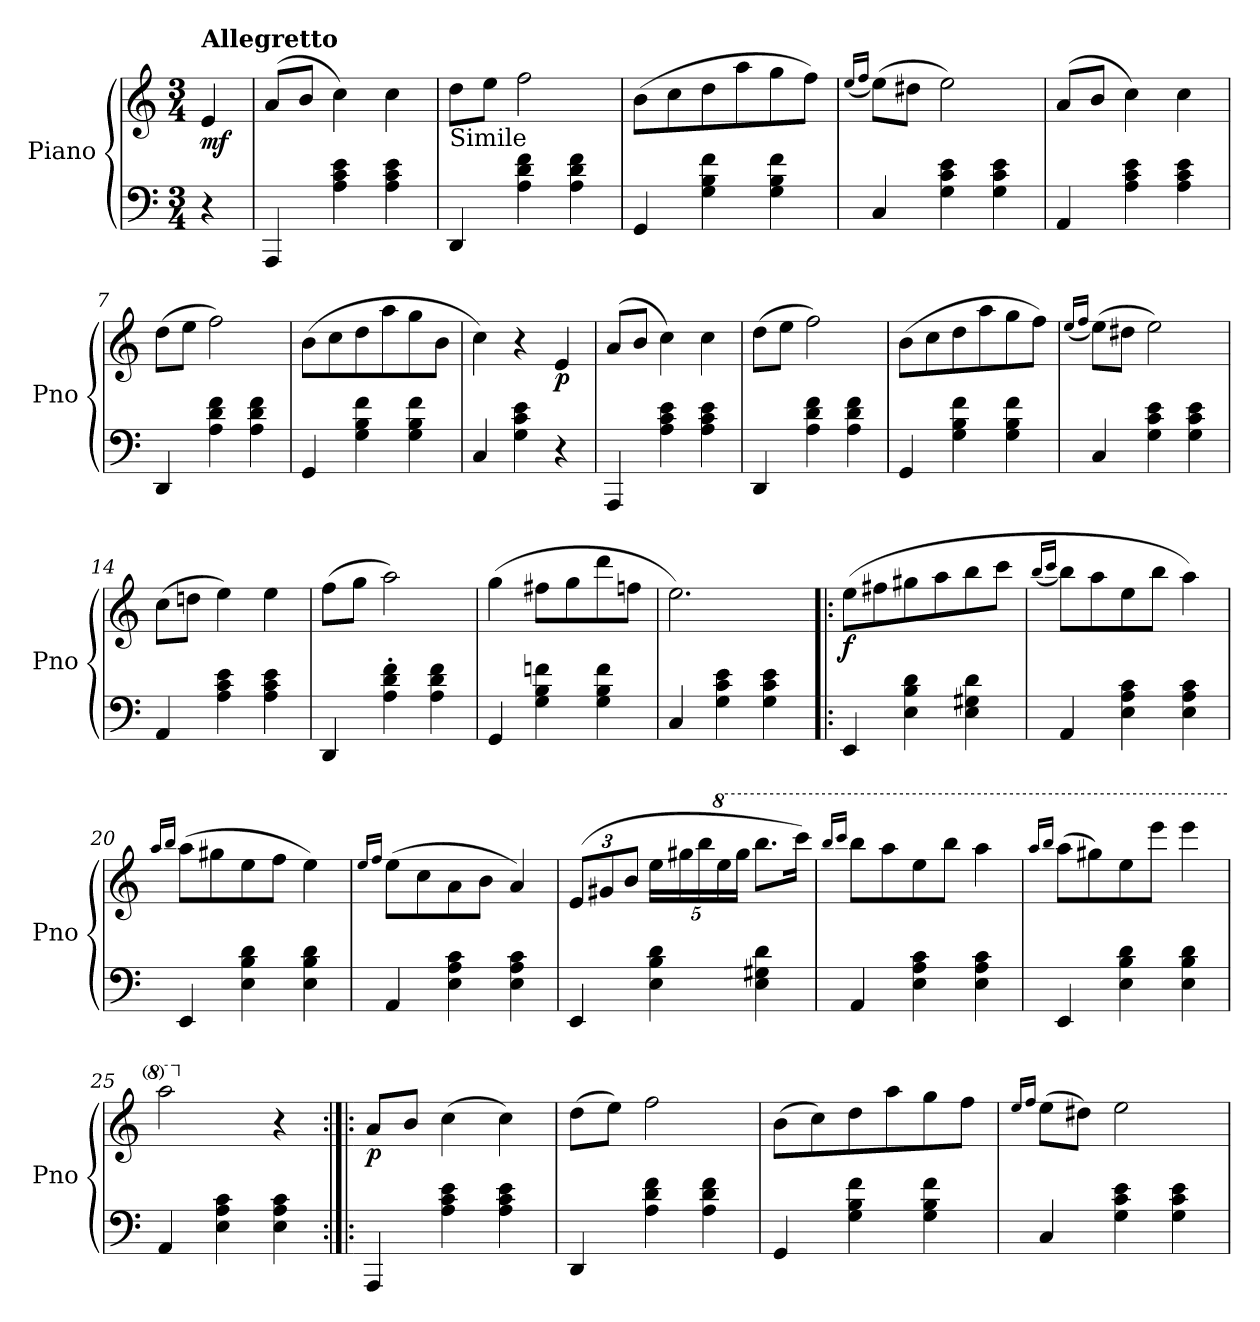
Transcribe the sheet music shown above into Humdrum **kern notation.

**kern	**kern	**dynam
*part1	*part1	*part1
*staff2	*staff1	*staff1/2
*I"Piano	*	*
*I'Pno	*	*
*clefF4	*clefG2	*
*k[]	*k[]	*
*M3/4	*M3/4	*
=1	=1	=1
!	!LO:TX:a:B:t=Allegretto	!
!	!	!LO:DY:b
4r	4e/	mf
=2	=2	=2
4AAA/	(8a/L	.
.	8b/J	.
4A\ 4c\ 4e\	4cc\)	.
4A\ 4c\ 4e\	4cc\	.
=3	=3	=3
!	!LO:TX:b:t=Simile	!
4DD/	8dd\L	.
.	8ee\J	.
4A\ 4d\ 4f\	2ff\	.
4A\ 4d\ 4f\	.	.
=4	=4	=4
4GG/	(8b\L	.
.	8cc\	.
4G\ 4B\ 4f\	8dd\	.
.	8aa\	.
4G\ 4B\ 4f\	8gg\	.
.	8ff\J)	.
=5	=5	=5
.	(16qee/LL	.
.	16qff/JJ	.
4C/	(8ee\L)	.
.	8dd#X\J	.
4G\ 4c\ 4e\	2ee\)	.
4G\ 4c\ 4e\	.	.
!!LO:LB:g=z
=6	=6	=6
4AA/	(8a/L	.
.	8b/J	.
4A\ 4c\ 4e\	4cc\)	.
4A\ 4c\ 4e\	4cc\	.
=7	=7	=7
4DD/	(8dd\L	.
.	8ee\J	.
4A\ 4d\ 4f\	2ff\)	.
4A\ 4d\ 4f\	.	.
=8	=8	=8
4GG/	(8b\L	.
.	8cc\	.
4G\ 4B\ 4f\	8dd\	.
.	8aa\	.
4G\ 4B\ 4f\	8gg\	.
.	8b\J	.
=9	=9	=9
4C/	4cc\)	.
4G\ 4c\ 4e\	4r	.
!	!	!LO:DY:b
4r	4e/	p
=10	=10	=10
4AAA/	(8a/L	.
.	8b/J	.
4A\ 4c\ 4e\	4cc\)	.
4A\ 4c\ 4e\	4cc\	.
!!LO:LB:g=z
=11	=11	=11
4DD/	(8dd\L	.
.	8ee\J	.
4A\ 4d\ 4f\	2ff\)	.
4A\ 4d\ 4f\	.	.
=12	=12	=12
4GG/	(8b\L	.
.	8cc\	.
4G\ 4B\ 4f\	8dd\	.
.	8aa\	.
4G\ 4B\ 4f\	8gg\	.
.	8ff\J)	.
=13	=13	=13
.	(16qee/LL	.
.	16qff/JJ	.
4C/	(8ee\L)	.
.	8dd#X\J	.
4G\ 4c\ 4e\	2ee\)	.
4G\ 4c\ 4e\	.	.
=14	=14	=14
4AA/	(8cc\L	.
.	8ddn\J	.
4A\ 4c\ 4e\	4ee\)	.
4A\ 4c\ 4e\	4ee\	.
=15	=15	=15
4DD/	(8ff\L	.
.	8gg\J	.
4A\' 4d\' 4f\'	2aa\)	.
4A\ 4d\ 4f\	.	.
!!LO:LB:g=z
=16	=16	=16
4GG/	(4gg\	.
4G\ 4B\ 4fn\	8ff#X\L	.
.	8gg\	.
4G\ 4B\ 4f\	8ddd\	.
.	8ffn\J	.
=17	=17	=17
4C/	2.ee\)	.
4G\ 4c\ 4e\	.	.
4G\ 4c\ 4e\	.	.
=18!|:	=18!|:	=18!|:
!	!	!LO:DY:b
4EE/	(8ee\L	f
.	8ff#X\	.
4E\ 4B\ 4d\	8gg#X\	.
.	8aa\	.
4E\ 4G#X\ 4d\	8bb\	.
.	8ccc\J	.
=19	=19	=19
.	(16qbb/LL	.
.	16qccc/JJ	.
4AA/	8bb\L)	.
.	8aa\	.
4E\ 4A\ 4c\	8ee\	.
.	8bb\J	.
4E\ 4A\ 4c\	4aa\)	.
=20	=20	=20
.	16qaa/LL	.
.	16qbb/JJ	.
4EE/	(8aa\L	.
.	8gg#X\	.
4E\ 4B\ 4d\	8ee\	.
.	8ff\J	.
4E\ 4B\ 4d\	4ee\)	.
!!LO:LB:g=z
=21	=21	=21
.	16qee/LL	.
.	16qff/JJ	.
4AA/	(8ee\L	.
.	8cc\	.
4E\ 4A\ 4c\	8a\	.
.	8b\J	.
4E\ 4A\ 4c\	4a/)	.
=22	=22	=22
4EE/	(12e/L	.
.	12g#X/	.
.	12b/J	.
4E\ 4B\ 4d\	20ee\LL	.
.	20gg#X\	.
.	20bb\	.
*	*8va	*
.	20eee\	.
.	20ggg#\JJ	.
4E\ 4G#X\ 4d\	8.bbb\L	.
.	16cccc\Jk)	.
=23	=23	=23
.	16qbbb/LL	.
.	16qcccc/JJ	.
4AA/	8bbb\L	.
.	8aaa\	.
4E\ 4A\ 4c\	8eee\	.
.	8bbb\J	.
4E\ 4A\ 4c\	4aaa\	.
=24	=24	=24
.	16qaaa/LL	.
.	16qbbb/JJ	.
4EE/	(8aaa\L	.
.	8ggg#X\)	.
4E\ 4B\ 4d\	8eee\	.
.	8eeee\J	.
4E\ 4B\ 4d\	4eeee\	.
=25	=25	=25
4AA/	2aaa\	.
4E\ 4A\ 4c\	.	.
*	*X8va	*
4E\ 4A\ 4c\	4r	.
!!LO:PB:g=z
=26:|!|:	=26:|!|:	=26:|!|:
!	!	!LO:DY:b
4AAA/	8a/L	p
.	8b/J	.
4A\ 4c\ 4e\	(4cc\	.
4A\ 4c\ 4e\	4cc\)	.
=27	=27	=27
4DD/	(8dd\L	.
.	8ee\J)	.
4A\ 4d\ 4f\	2ff\	.
4A\ 4d\ 4f\	.	.
=28	=28	=28
4GG/	(8b\L	.
.	8cc\)	.
4G\ 4B\ 4f\	8dd\	.
.	8aa\	.
4G\ 4B\ 4f\	8gg\	.
.	8ff\J	.
=29	=29	=29
.	16qee/LL	.
.	16qff/JJ	.
4C/	(8ee\L	.
.	8dd#X\J)	.
4G\ 4c\ 4e\	2ee\	.
4G\ 4c\ 4e\	.	.
=	=	=
*-	*-	*-
